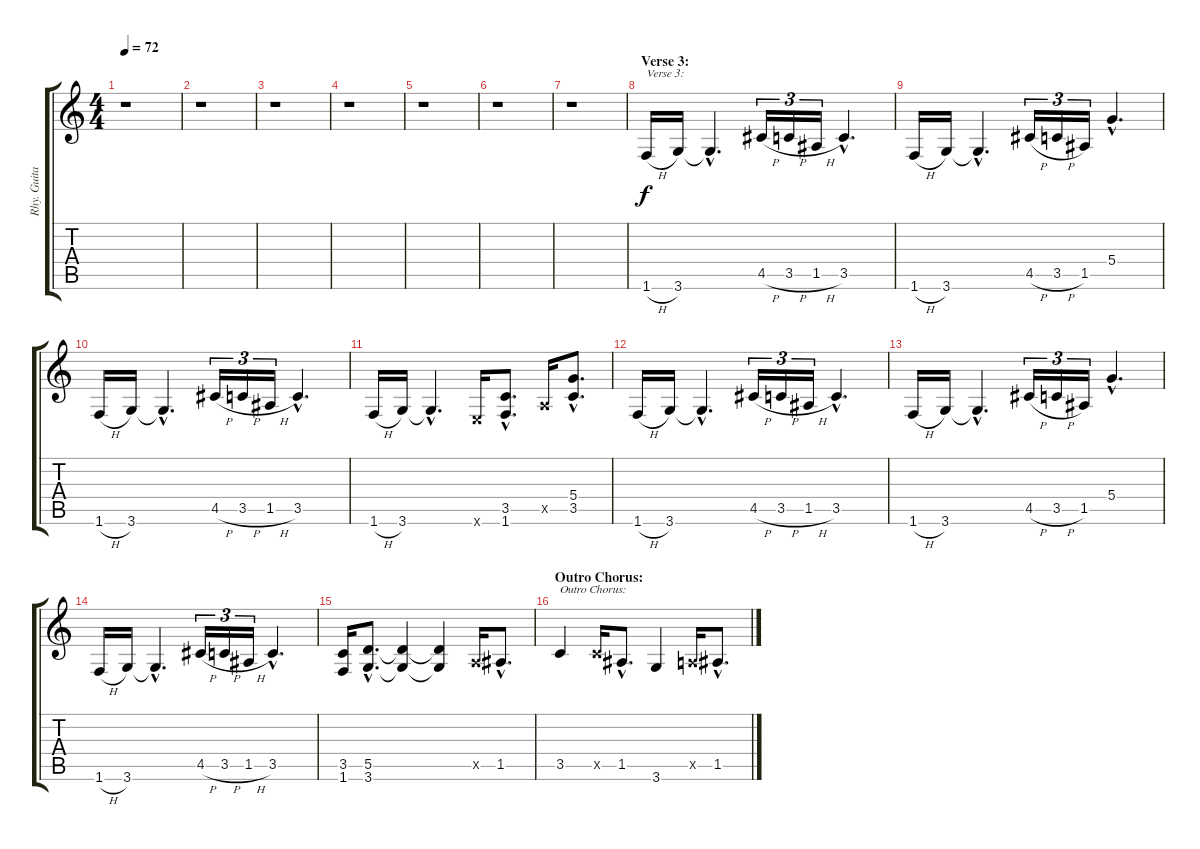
\track ("Rhy. Guitar 1" "Rhy. Guita") {instrument distortionguitar}
\staff {score tabs}
\tuning (E4 B3 G3 D3 A2 E2) {hide}
\ts (4 4)
\tempo 72
\clef g2
\ks c
r.1{dy f} |
r.1 |
r.1 |
r.1 |
r.1 |
r.1 |
r.1 |
\section ("" "Verse 3:")
1.6{h}.16{txt "Verse 3:"} 3.6.16 3.6{hac t}.4{d} 4.5{h}.16{tu (3 2)} 3.5{h}.16{tu (3 2)} 1.5{h}.16{tu (3 2)} 3.5{hac}.4{d} |
1.6{h}.16 3.6.16 3.6{hac t}.4{d} 4.5{h}.16{tu (3 2)} 3.5{h}.16{tu (3 2)} 1.5.16{tu (3 2)} 5.4{hac}.4{d} |
1.6{h}.16 3.6.16 3.6{hac t}.4{d} 4.5{h}.16{tu (3 2)} 3.5{h}.16{tu (3 2)} 1.5{h}.16{tu (3 2)} 3.5{hac}.4{d} |
1.6{h}.16 3.6.16 3.6{hac t}.4{d} 0.6{x}.16 (3.5{hac} 1.6{hac}).8{d} 0.5{x}.16 (5.4{hac} 3.5{hac}).8{d} |
1.6{h}.16 3.6.16 3.6{hac t}.4{d} 4.5{h}.16{tu (3 2)} 3.5{h}.16{tu (3 2)} 1.5{h}.16{tu (3 2)} 3.5{hac}.4{d} |
1.6{h}.16 3.6.16 3.6{hac t}.4{d} 4.5{h}.16{tu (3 2)} 3.5{h}.16{tu (3 2)} 1.5.16{tu (3 2)} 5.4{hac}.4{d} |
1.6{h}.16 3.6.16 3.6{hac t}.4{d} 4.5{h}.16{tu (3 2)} 3.5{h}.16{tu (3 2)} 1.5{h}.16{tu (3 2)} 3.5{hac}.4{d} |
(3.5 1.6).16 (5.5{hac} 3.6{hac}).8{d} (5.5{t} 3.6{t}).4 (5.5{t} 3.6{t}).4 0.5{x}.16 1.5{hac}.8{d} |
\section ("" "Outro Chorus:")
3.5.4{txt "Outro Chorus:"} 3.5{x}.16 1.5{hac}.8{d} 3.6.4 0.5{x}.16 1.5{hac}.8{d}
